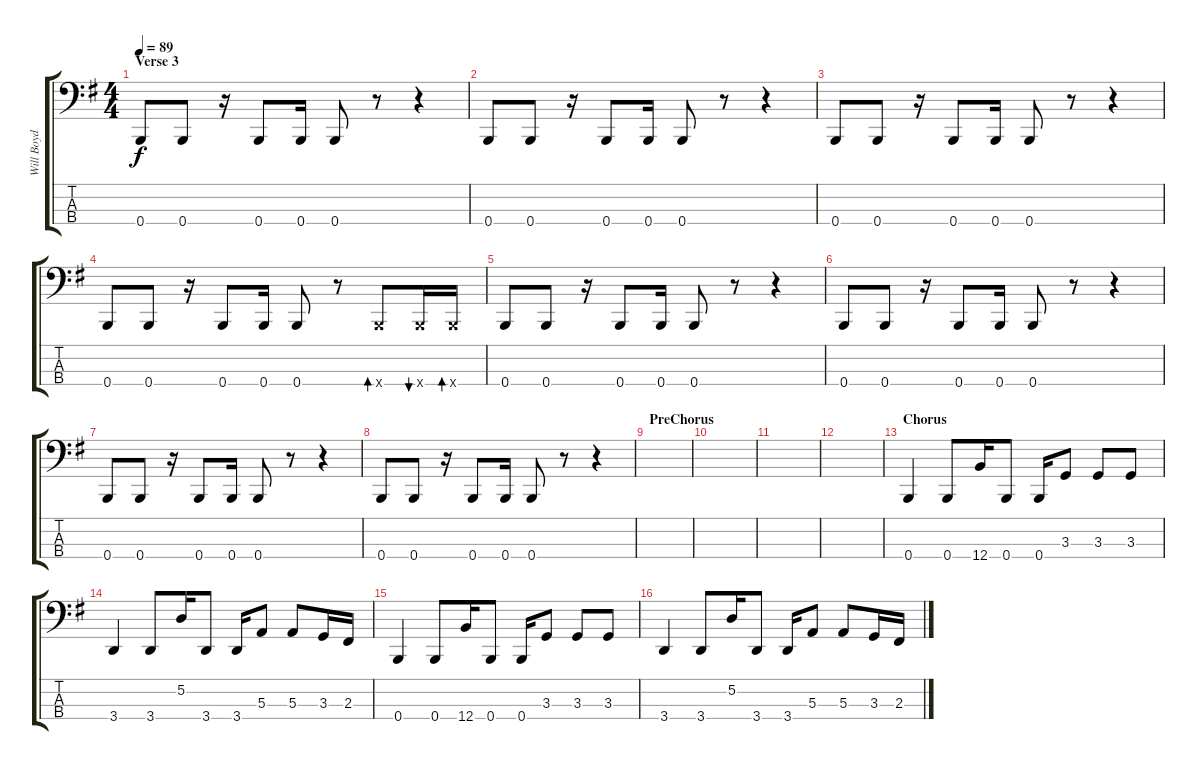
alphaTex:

\track ("Will Boyd" "Will Boyd") {instrument electricbasspick}
\staff {score tabs}
\tuning (D2 A1 E1 B0) {hide}
\ts (4 4)
\section ("" "Verse 3")
\tempo 89
\clef f4
\ks g
0.4.8{dy f} 0.4.8 r.16 0.4.8 0.4.16 0.4.8 r.8 r.4 |
0.4.8 0.4.8 r.16 0.4.8 0.4.16 0.4.8 r.8 r.4 |
0.4.8 0.4.8 r.16 0.4.8 0.4.16 0.4.8 r.8 r.4 |
0.4.8 0.4.8 r.16 0.4.8 0.4.16 0.4.8 r.8 0.4{x}.8{bd 60} 0.4{x}.16{bu 60} 0.4{x}.16{bd 60} |
0.4.8 0.4.8 r.16 0.4.8 0.4.16 0.4.8 r.8 r.4 |
0.4.8 0.4.8 r.16 0.4.8 0.4.16 0.4.8 r.8 r.4 |
0.4.8 0.4.8 r.16 0.4.8 0.4.16 0.4.8 r.8 r.4 |
0.4.8 0.4.8 r.16 0.4.8 0.4.16 0.4.8 r.8 r.4 |
\section ("" "PreChorus")
|
|
|
|
\section ("" "Chorus")
0.4.4 0.4.8 12.4.16 0.4.8 0.4.16 3.3.8 3.3.8 3.3.8 |
3.4.4 3.4.8 5.2.16 3.4.8 3.4.16 5.3.8 5.3.8 3.3.16 2.3.16 |
0.4.4 0.4.8 12.4.16 0.4.8 0.4.16 3.3.8 3.3.8 3.3.8 |
3.4.4 3.4.8 5.2.16 3.4.8 3.4.16 5.3.8 5.3.8 3.3.16 2.3.16
